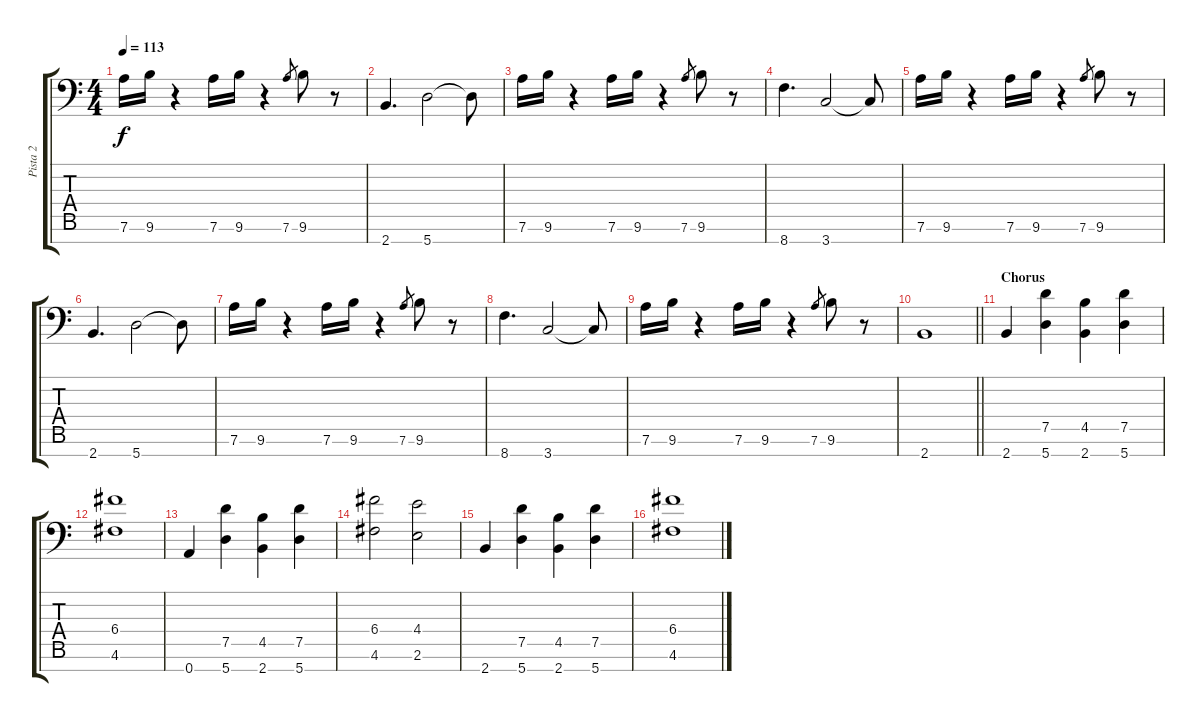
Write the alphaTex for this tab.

\track ("Pista 2" "Pista 2") {instrument overdrivenguitar}
\staff {score tabs}
\tuning (D4 A3 F3 C3 G2 D2 A1) {hide}
\ts (4 4)
\tempo 113
\clef f4
\ks c
7.6.16{dy f} 9.6.16 r.4 7.6.16 9.6.16 r.4 7.6.8{gr} 9.6.8 r.8 |
2.7.4{d} 5.7.2 5.7{t}.8 |
7.6.16 9.6.16 r.4 7.6.16 9.6.16 r.4 7.6.8{gr} 9.6.8 r.8 |
8.7.4{d} 3.7.2 3.7{t}.8 |
7.6.16 9.6.16 r.4 7.6.16 9.6.16 r.4 7.6.8{gr} 9.6.8 r.8 |
2.7.4{d} 5.7.2 5.7{t}.8 |
7.6.16 9.6.16 r.4 7.6.16 9.6.16 r.4 7.6.8{gr} 9.6.8 r.8 |
8.7.4{d} 3.7.2 3.7{t}.8 |
7.6.16 9.6.16 r.4 7.6.16 9.6.16 r.4 7.6.8{gr} 9.6.8 r.8 |
\barLineRight lightlight
2.7.1 |
\section ("" "Chorus")
2.7.4 (7.5 5.7).4 (4.5 2.7).4 (7.5 5.7).4 |
(6.4 4.6).1 |
0.7.4 (7.5 5.7).4 (4.5 2.7).4 (7.5 5.7).4 |
(6.4 4.6).2 (4.4 2.6).2 |
2.7.4 (7.5 5.7).4 (4.5 2.7).4 (7.5 5.7).4 |
(6.4 4.6).1
